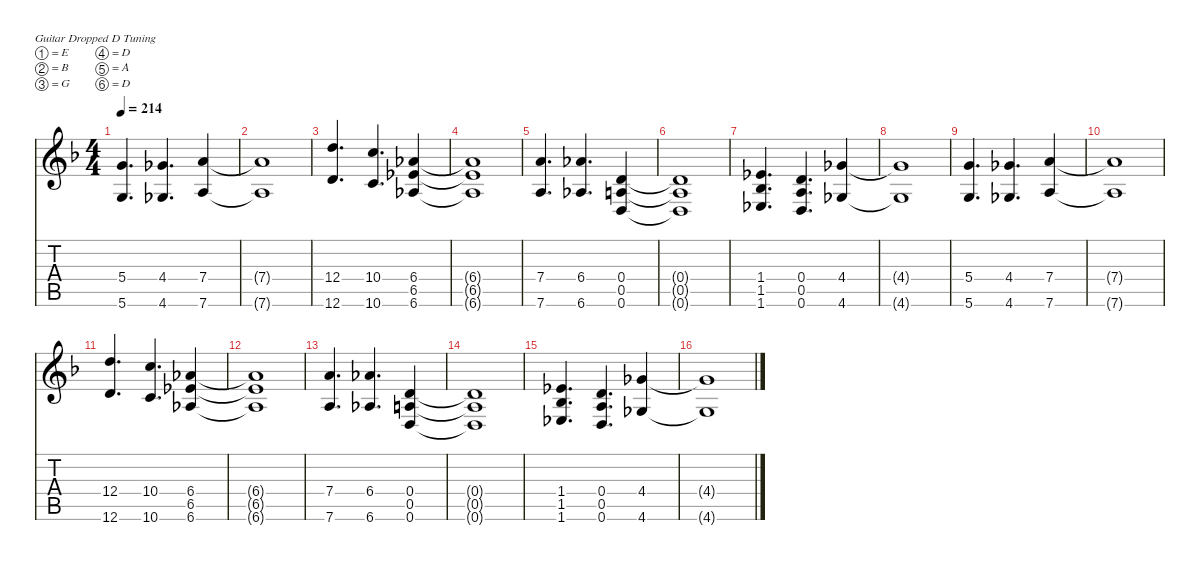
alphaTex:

\hideDynamics
\bracketExtendMode nobrackets
\singleTrackTrackNamePolicy hidden
\multiTrackTrackNamePolicy hidden
\firstSystemTrackNameMode fullname
\firstSystemTrackNameOrientation horizontal
\otherSystemsTrackNameOrientation horizontal
\track ("Guitar-spare" "E-Gt") {instrument distortionguitar}
\staff {score tabs}
\tuning (E4 B3 G3 D3 A2 D2)
\ts (4 4)
\tempo 214
\clef g2
\ks dminor
(5.4{acc forcenatural} 5.6{acc forcenatural}).4{d dy f beam Up} (4.4{acc b} 4.6{acc b}).4{d beam Up} (7.4{acc forcenatural} 7.6{acc forcenatural}).4{beam Up} |
(7.4{t acc forcenatural} 7.6{t acc forcenatural}).1{beam Up} |
(12.4{acc forcenatural} 12.6{acc forcenatural}).4{d beam Up} (10.4{acc forcenatural} 10.6{acc forcenatural}).4{d beam Up} (6.4{acc b} 6.5{acc b} 6.6{acc b}).4{beam Up} |
(6.4{t acc b} 6.5{t acc b} 6.6{t acc b}).1{beam Up} |
(7.4{acc forcenatural} 7.6{acc forcenatural}).4{d beam Up} (6.4{acc b} 6.6{acc b}).4{d beam Up} (0.4{acc forcenatural} 0.5{acc forcenatural} 0.6{acc forcenatural}).4{beam Up} |
(0.4{t acc forcenatural} 0.5{t acc forcenatural} 0.6{t acc forcenatural}).1{beam Up} |
(1.4{acc b} 1.5{acc b} 1.6{acc b}).4{d beam Up} (0.4{acc forcenatural} 0.5{acc forcenatural} 0.6{acc forcenatural}).4{d beam Up} (4.4{acc b} 4.6{acc b}).4{beam Up} |
(4.4{t acc b} 4.6{t acc b}).1{beam Up} |
(5.4{acc forcenatural} 5.6{acc forcenatural}).4{d beam Up} (4.4{acc b} 4.6{acc b}).4{d beam Up} (7.4{acc forcenatural} 7.6{acc forcenatural}).4{beam Up} |
(7.4{t acc forcenatural} 7.6{t acc forcenatural}).1{beam Up} |
(12.4{acc forcenatural} 12.6{acc forcenatural}).4{d beam Up} (10.4{acc forcenatural} 10.6{acc forcenatural}).4{d beam Up} (6.4{acc b} 6.5{acc b} 6.6{acc b}).4{beam Up} |
(6.4{t acc b} 6.5{t acc b} 6.6{t acc b}).1{beam Up} |
(7.4{acc forcenatural} 7.6{acc forcenatural}).4{d beam Up} (6.4{acc b} 6.6{acc b}).4{d beam Up} (0.4{acc forcenatural} 0.5{acc forcenatural} 0.6{acc forcenatural}).4{beam Up} |
(0.4{t acc forcenatural} 0.5{t acc forcenatural} 0.6{t acc forcenatural}).1{beam Up} |
(1.4{acc b} 1.5{acc b} 1.6{acc b}).4{d beam Up} (0.4{acc forcenatural} 0.5{acc forcenatural} 0.6{acc forcenatural}).4{d beam Up} (4.4{acc b} 4.6{acc b}).4{beam Up} |
(4.4{t acc b} 4.6{t acc b}).1{beam Up}
